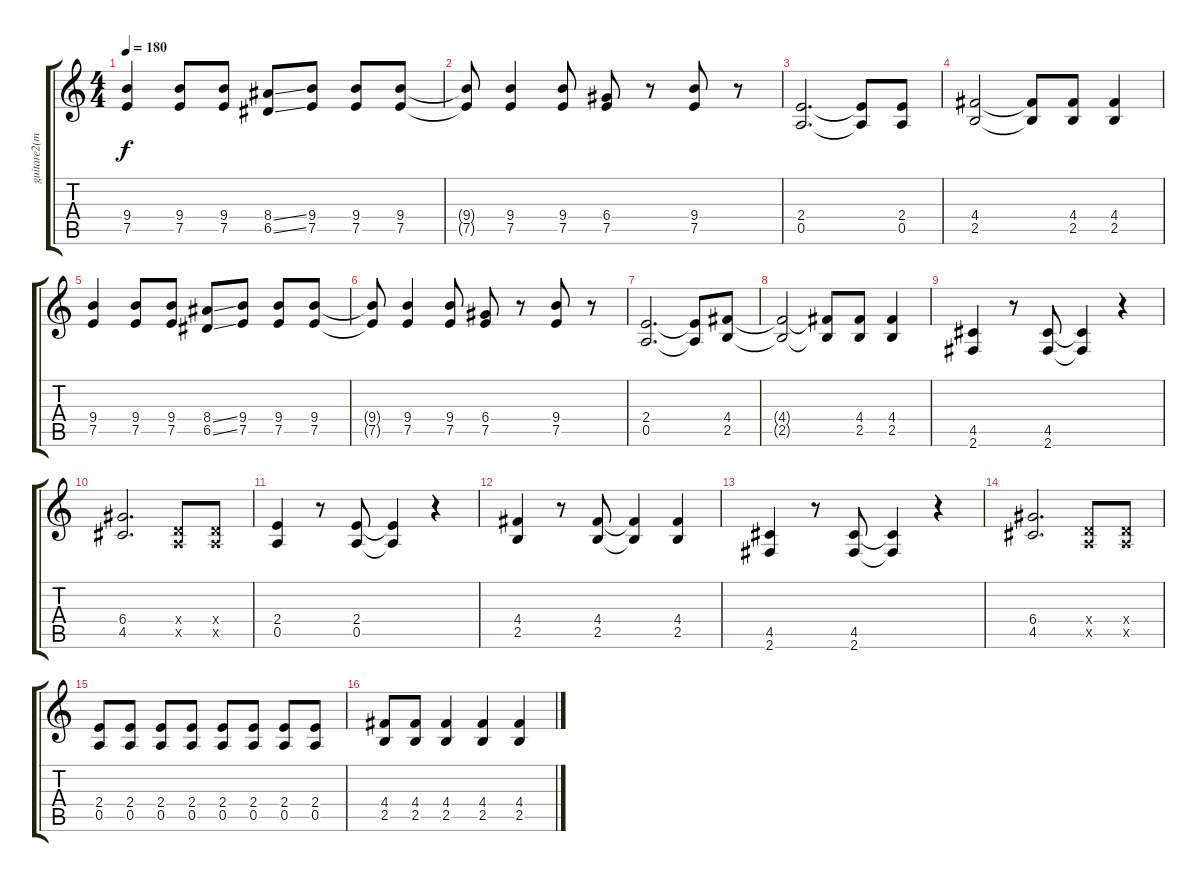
\track ("guitare2(mick)" "guitare2(m") {instrument distortionguitar}
\staff {score tabs}
\tuning (E4 B3 G3 D3 A2 E2) {hide}
\ts (4 4)
\tempo 180
\clef g2
\ks c
(9.4 7.5).4{dy f} (9.4 7.5).8 (9.4 7.5).8 (8.4{ss} 6.5{ss}).8 (9.4 7.5).8 (9.4 7.5).8 (9.4 7.5).8 |
(9.4{t} 7.5{t}).8 (9.4 7.5).4 (9.4 7.5).8 (6.4 7.5).8 r.8 (9.4 7.5).8 r.8 |
(2.4 0.5).2{d} (2.4{t} 0.5{t}).8 (2.4 0.5).8 |
(4.4 2.5).2 (4.4{t} 2.5{t}).8 (4.4 2.5).8 (4.4 2.5).4 |
(9.4 7.5).4 (9.4 7.5).8 (9.4 7.5).8 (8.4{ss} 6.5{ss}).8 (9.4 7.5).8 (9.4 7.5).8 (9.4 7.5).8 |
(9.4{t} 7.5{t}).8 (9.4 7.5).4 (9.4 7.5).8 (6.4 7.5).8 r.8 (9.4 7.5).8 r.8 |
(2.4 0.5).2{d} (2.4{t} 0.5{t}).8 (4.4 2.5).8 |
(4.4{t} 2.5{t}).2 (4.4{t} 2.5{t}).8 (4.4 2.5).8 (4.4 2.5).4 |
(4.5 2.6).4 r.8 (4.5 2.6).8 (4.5{t} 2.6{t}).4 r.4 |
(6.4 4.5).2{d} (0.4{x} 0.5{x}).8 (0.4{x} 0.5{x}).8 |
(2.4 0.5).4 r.8 (2.4 0.5).8 (2.4{t} 0.5{t}).4 r.4 |
(4.4 2.5).4 r.8 (4.4 2.5).8 (4.4{t} 2.5{t}).4 (4.4 2.5).4 |
(4.5 2.6).4 r.8 (4.5 2.6).8 (4.5{t} 2.6{t}).4 r.4 |
(6.4 4.5).2{d} (0.4{x} 0.5{x}).8 (0.4{x} 0.5{x}).8 |
(2.4 0.5).8 (2.4 0.5).8 (2.4 0.5).8 (2.4 0.5).8 (2.4 0.5).8 (2.4 0.5).8 (2.4 0.5).8 (2.4 0.5).8 |
(4.4 2.5).8 (4.4 2.5).8 (4.4 2.5).4 (4.4 2.5).4 (4.4 2.5).4
